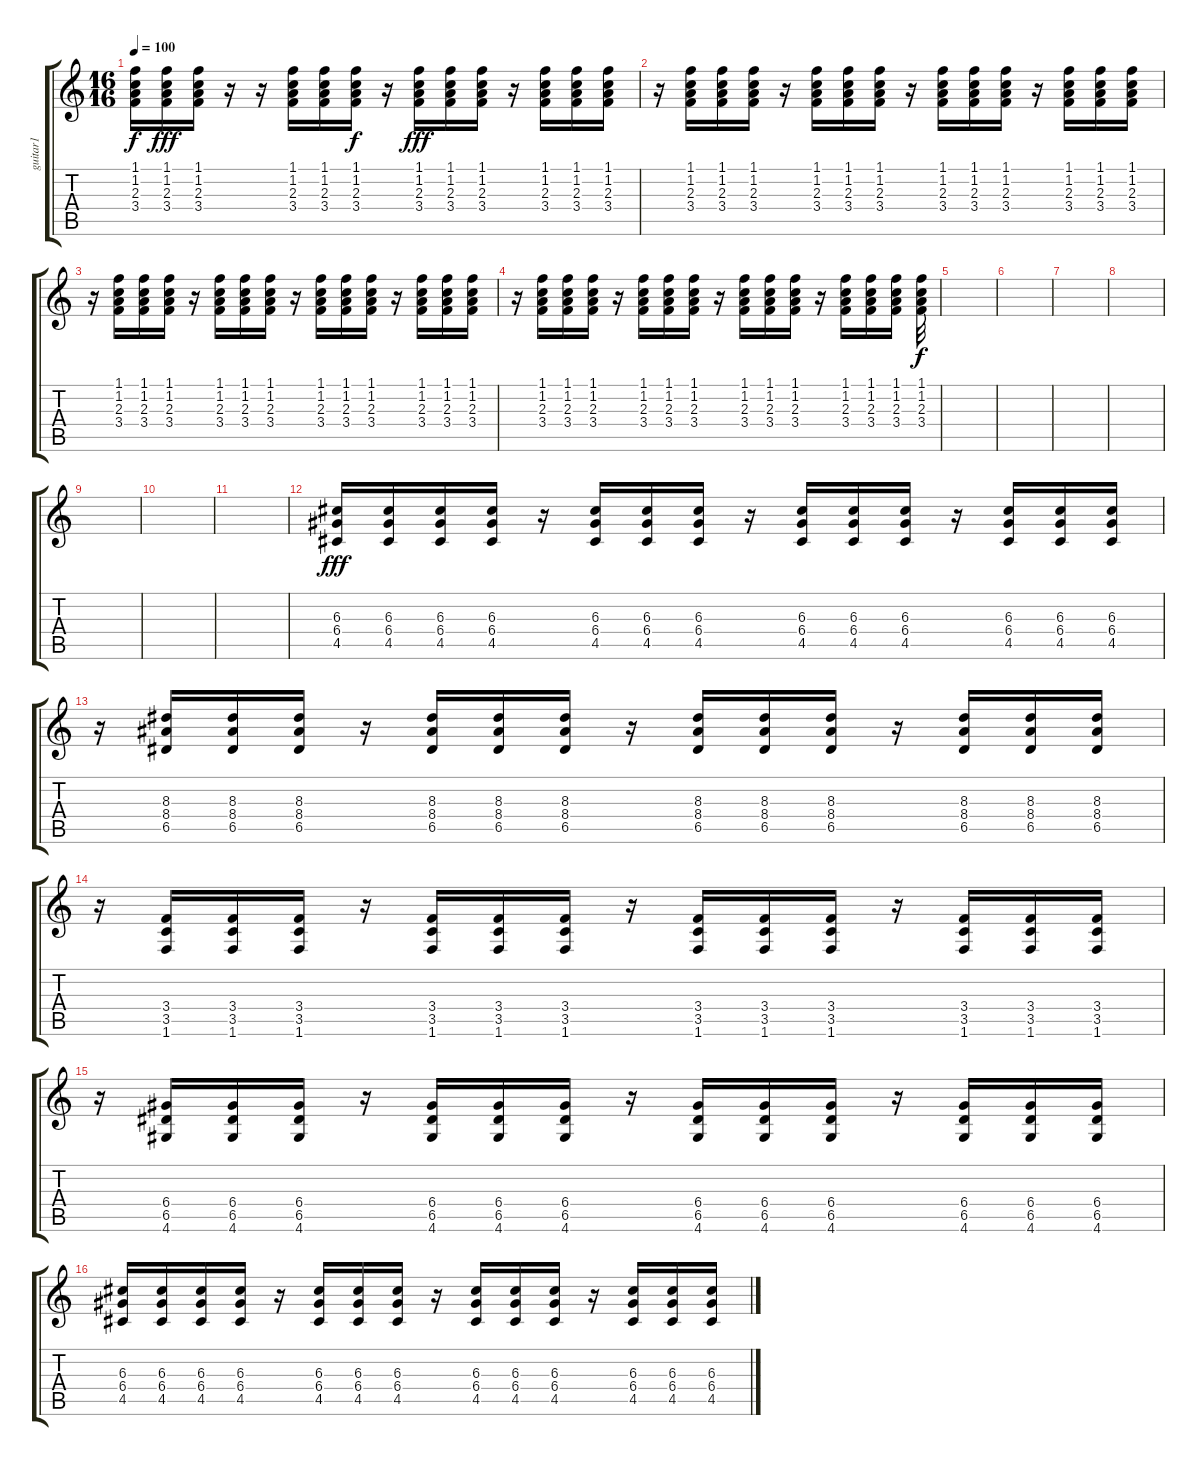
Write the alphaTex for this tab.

\track ("guitar1" "guitar1") {instrument distortionguitar}
\staff {score tabs}
\tuning (E4 B3 G3 D3 A2 E2) {hide}
\ts (16 16)
\tempo 100
\clef g2
\ks aminor
(1.1 1.2 2.3 3.4).16{dy f} (1.1 1.2 2.3 3.4).16{dy fff} (1.1 1.2 2.3 3.4).16 r.16 r.16 (1.1 1.2 2.3 3.4).16 (1.1 1.2 2.3 3.4).16 (1.1 1.2 2.3 3.4).16{dy f} r.16 (1.1 1.2 2.3 3.4).16{dy fff} (1.1 1.2 2.3 3.4).16 (1.1 1.2 2.3 3.4).16 r.16 (1.1 1.2 2.3 3.4).16 (1.1 1.2 2.3 3.4).16 (1.1 1.2 2.3 3.4).16 |
r.16 (1.1 1.2 2.3 3.4).16 (1.1 1.2 2.3 3.4).16 (1.1 1.2 2.3 3.4).16 r.16 (1.1 1.2 2.3 3.4).16 (1.1 1.2 2.3 3.4).16 (1.1 1.2 2.3 3.4).16 r.16 (1.1 1.2 2.3 3.4).16 (1.1 1.2 2.3 3.4).16 (1.1 1.2 2.3 3.4).16 r.16 (1.1 1.2 2.3 3.4).16 (1.1 1.2 2.3 3.4).16 (1.1 1.2 2.3 3.4).16 |
r.16 (1.1 1.2 2.3 3.4).16 (1.1 1.2 2.3 3.4).16 (1.1 1.2 2.3 3.4).16 r.16 (1.1 1.2 2.3 3.4).16 (1.1 1.2 2.3 3.4).16 (1.1 1.2 2.3 3.4).16 r.16 (1.1 1.2 2.3 3.4).16 (1.1 1.2 2.3 3.4).16 (1.1 1.2 2.3 3.4).16 r.16 (1.1 1.2 2.3 3.4).16 (1.1 1.2 2.3 3.4).16 (1.1 1.2 2.3 3.4).16 |
r.16 (1.1 1.2 2.3 3.4).16 (1.1 1.2 2.3 3.4).16 (1.1 1.2 2.3 3.4).16 r.16 (1.1 1.2 2.3 3.4).16 (1.1 1.2 2.3 3.4).16 (1.1 1.2 2.3 3.4).16 r.16 (1.1 1.2 2.3 3.4).16 (1.1 1.2 2.3 3.4).16 (1.1 1.2 2.3 3.4).16 r.16 (1.1 1.2 2.3 3.4).16 (1.1 1.2 2.3 3.4).16 (1.1 1.2 2.3 3.4).16 (1.1 1.2 2.3 3.4).32{dy f} |
|
|
|
|
|
|
|
(6.3 6.4 4.5).16{dy fff} (6.3 6.4 4.5).16 (6.3 6.4 4.5).16 (6.3 6.4 4.5).16 r.16 (6.3 6.4 4.5).16 (6.3 6.4 4.5).16 (6.3 6.4 4.5).16 r.16 (6.3 6.4 4.5).16 (6.3 6.4 4.5).16 (6.3 6.4 4.5).16 r.16 (6.3 6.4 4.5).16 (6.3 6.4 4.5).16 (6.3 6.4 4.5).16 |
r.16 (8.3 8.4 6.5).16 (8.3 8.4 6.5).16 (8.3 8.4 6.5).16 r.16 (8.3 8.4 6.5).16 (8.3 8.4 6.5).16 (8.3 8.4 6.5).16 r.16 (8.3 8.4 6.5).16 (8.3 8.4 6.5).16 (8.3 8.4 6.5).16 r.16 (8.3 8.4 6.5).16 (8.3 8.4 6.5).16 (8.3 8.4 6.5).16 |
r.16 (3.4 3.5 1.6).16 (3.4 3.5 1.6).16 (3.4 3.5 1.6).16 r.16 (3.4 3.5 1.6).16 (3.4 3.5 1.6).16 (3.4 3.5 1.6).16 r.16 (3.4 3.5 1.6).16 (3.4 3.5 1.6).16 (3.4 3.5 1.6).16 r.16 (3.4 3.5 1.6).16 (3.4 3.5 1.6).16 (3.4 3.5 1.6).16 |
r.16 (6.4 6.5 4.6).16 (6.4 6.5 4.6).16 (6.4 6.5 4.6).16 r.16 (6.4 6.5 4.6).16 (6.4 6.5 4.6).16 (6.4 6.5 4.6).16 r.16 (6.4 6.5 4.6).16 (6.4 6.5 4.6).16 (6.4 6.5 4.6).16 r.16 (6.4 6.5 4.6).16 (6.4 6.5 4.6).16 (6.4 6.5 4.6).16 |
(6.3 6.4 4.5).16 (6.3 6.4 4.5).16 (6.3 6.4 4.5).16 (6.3 6.4 4.5).16 r.16 (6.3 6.4 4.5).16 (6.3 6.4 4.5).16 (6.3 6.4 4.5).16 r.16 (6.3 6.4 4.5).16 (6.3 6.4 4.5).16 (6.3 6.4 4.5).16 r.16 (6.3 6.4 4.5).16 (6.3 6.4 4.5).16 (6.3 6.4 4.5).16
